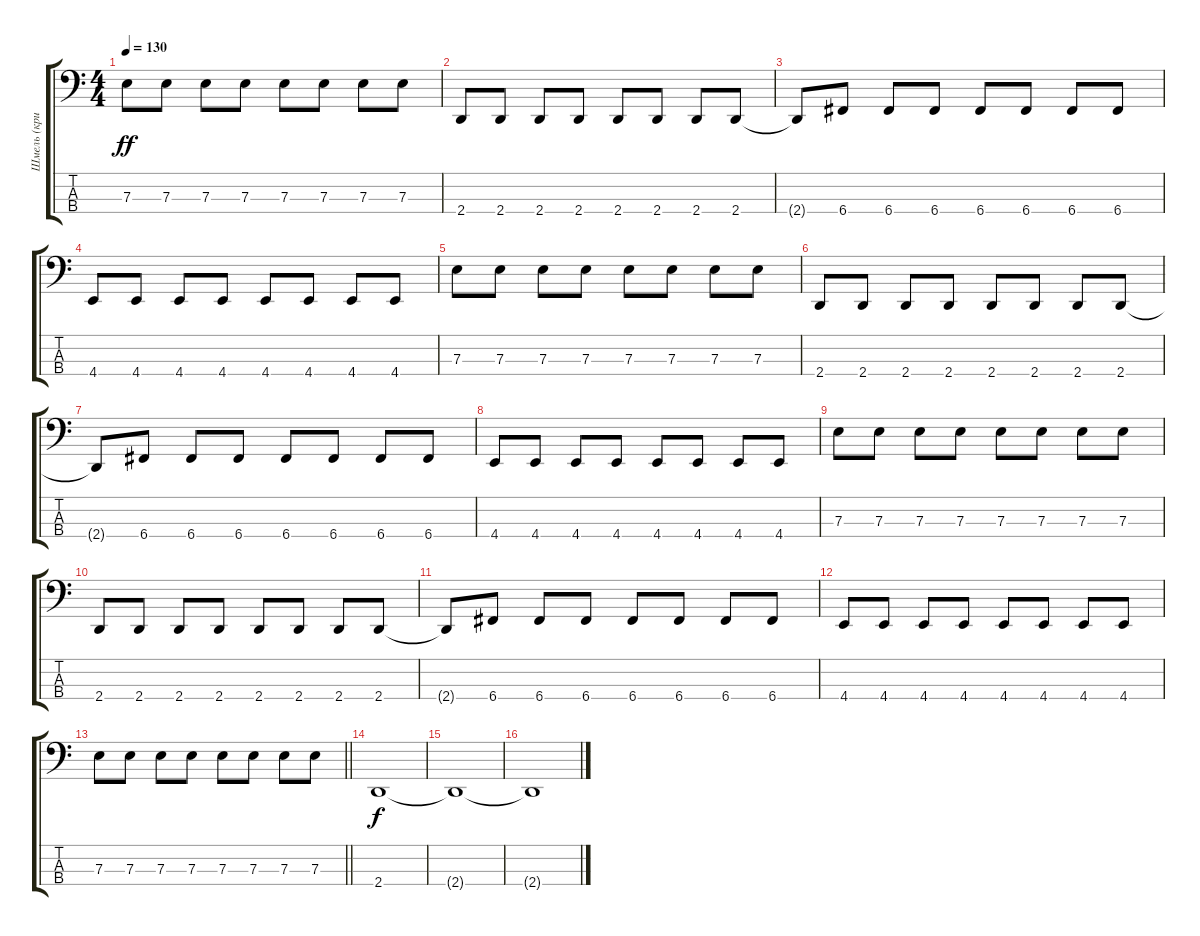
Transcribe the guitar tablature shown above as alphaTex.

\track ("Шмель (криво))" "Шмель (кри") {instrument electricbassfinger}
\staff {score tabs}
\tuning (G2 D2 A1 C1) {hide}
\ts (4 4)
\tempo 130
\clef f4
\ks c
7.3.8{dy ff} 7.3.8 7.3.8 7.3.8 7.3.8 7.3.8 7.3.8 7.3.8 |
2.4.8 2.4.8 2.4.8 2.4.8 2.4.8 2.4.8 2.4.8 2.4.8 |
2.4{t}.8 6.4.8 6.4.8 6.4.8 6.4.8 6.4.8 6.4.8 6.4.8 |
4.4.8 4.4.8 4.4.8 4.4.8 4.4.8 4.4.8 4.4.8 4.4.8 |
7.3.8 7.3.8 7.3.8 7.3.8 7.3.8 7.3.8 7.3.8 7.3.8 |
2.4.8 2.4.8 2.4.8 2.4.8 2.4.8 2.4.8 2.4.8 2.4.8 |
2.4{t}.8 6.4.8 6.4.8 6.4.8 6.4.8 6.4.8 6.4.8 6.4.8 |
4.4.8 4.4.8 4.4.8 4.4.8 4.4.8 4.4.8 4.4.8 4.4.8 |
7.3.8 7.3.8 7.3.8 7.3.8 7.3.8 7.3.8 7.3.8 7.3.8 |
2.4.8 2.4.8 2.4.8 2.4.8 2.4.8 2.4.8 2.4.8 2.4.8 |
2.4{t}.8 6.4.8 6.4.8 6.4.8 6.4.8 6.4.8 6.4.8 6.4.8 |
4.4.8 4.4.8 4.4.8 4.4.8 4.4.8 4.4.8 4.4.8 4.4.8 |
\barLineRight lightlight
7.3.8 7.3.8 7.3.8 7.3.8 7.3.8 7.3.8 7.3.8 7.3.8 |
2.4.1{dy f volume 7} |
2.4{t}.1 |
2.4{t}.1
